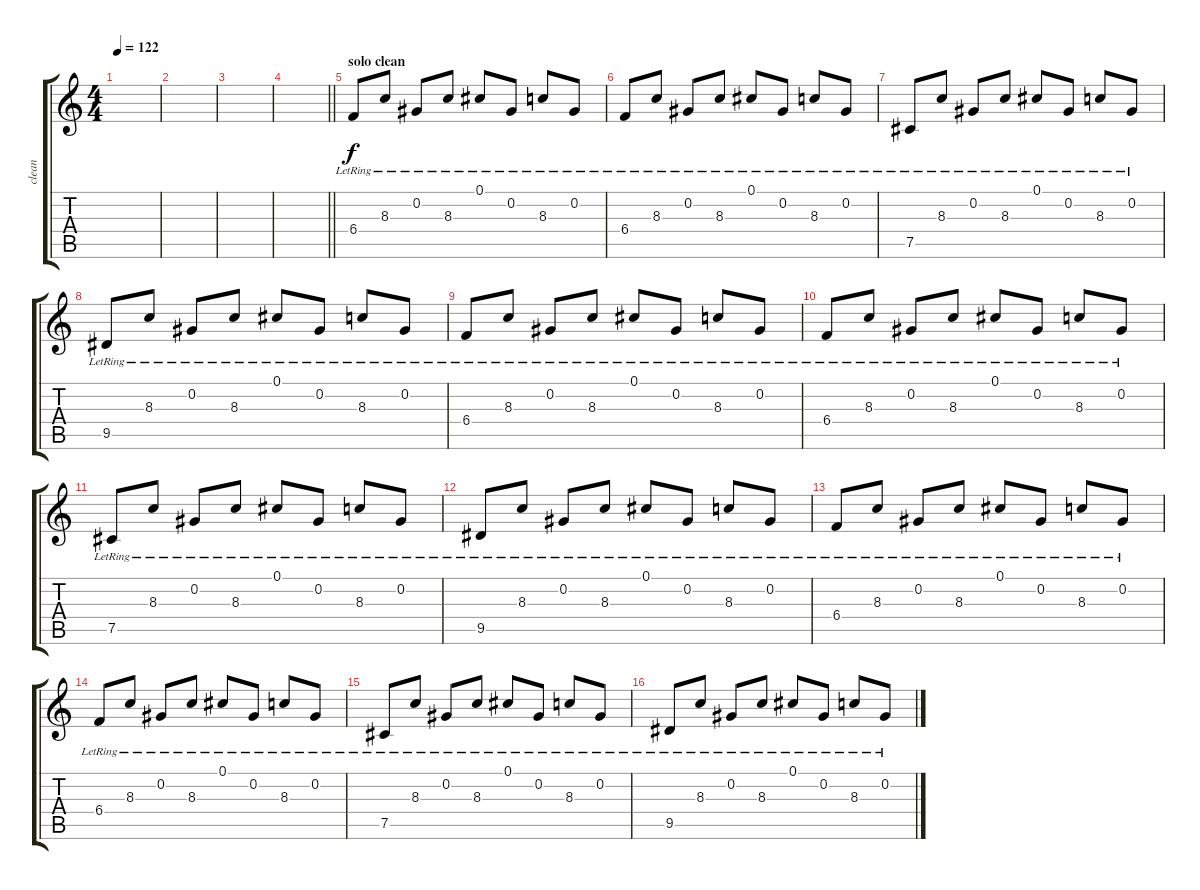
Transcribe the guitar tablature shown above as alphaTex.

\track ("clean" "clean") {instrument electricguitarclean}
\staff {score tabs}
\tuning (Db4 Ab3 E3 B2 Gb2 B1) {hide}
\ts (4 4)
\tempo 122
\clef g2
\ks c
|
|
|
\barLineRight lightlight
|
\section ("" "solo clean")
6.4{lr}.8 8.3{lr}.8 0.2{lr}.8 8.3{lr}.8 0.1{lr}.8 0.2{lr}.8 8.3{lr}.8 0.2{lr}.8 |
6.4{lr}.8 8.3{lr}.8 0.2{lr}.8 8.3{lr}.8 0.1{lr}.8 0.2{lr}.8 8.3{lr}.8 0.2{lr}.8 |
7.5{lr}.8 8.3{lr}.8 0.2{lr}.8 8.3{lr}.8 0.1{lr}.8 0.2{lr}.8 8.3{lr}.8 0.2{lr}.8 |
9.5{lr}.8 8.3{lr}.8 0.2{lr}.8 8.3{lr}.8 0.1{lr}.8 0.2{lr}.8 8.3{lr}.8 0.2{lr}.8 |
6.4{lr}.8 8.3{lr}.8 0.2{lr}.8 8.3{lr}.8 0.1{lr}.8 0.2{lr}.8 8.3{lr}.8 0.2{lr}.8 |
6.4{lr}.8 8.3{lr}.8 0.2{lr}.8 8.3{lr}.8 0.1{lr}.8 0.2{lr}.8 8.3{lr}.8 0.2{lr}.8 |
7.5{lr}.8 8.3{lr}.8 0.2{lr}.8 8.3{lr}.8 0.1{lr}.8 0.2{lr}.8 8.3{lr}.8 0.2{lr}.8 |
9.5{lr}.8 8.3{lr}.8 0.2{lr}.8 8.3{lr}.8 0.1{lr}.8 0.2{lr}.8 8.3{lr}.8 0.2{lr}.8 |
6.4{lr}.8 8.3{lr}.8 0.2{lr}.8 8.3{lr}.8 0.1{lr}.8 0.2{lr}.8 8.3{lr}.8 0.2{lr}.8 |
6.4{lr}.8 8.3{lr}.8 0.2{lr}.8 8.3{lr}.8 0.1{lr}.8 0.2{lr}.8 8.3{lr}.8 0.2{lr}.8 |
7.5{lr}.8 8.3{lr}.8 0.2{lr}.8 8.3{lr}.8 0.1{lr}.8 0.2{lr}.8 8.3{lr}.8 0.2{lr}.8 |
9.5{lr}.8 8.3{lr}.8 0.2{lr}.8 8.3{lr}.8 0.1{lr}.8 0.2{lr}.8 8.3{lr}.8 0.2{lr}.8
